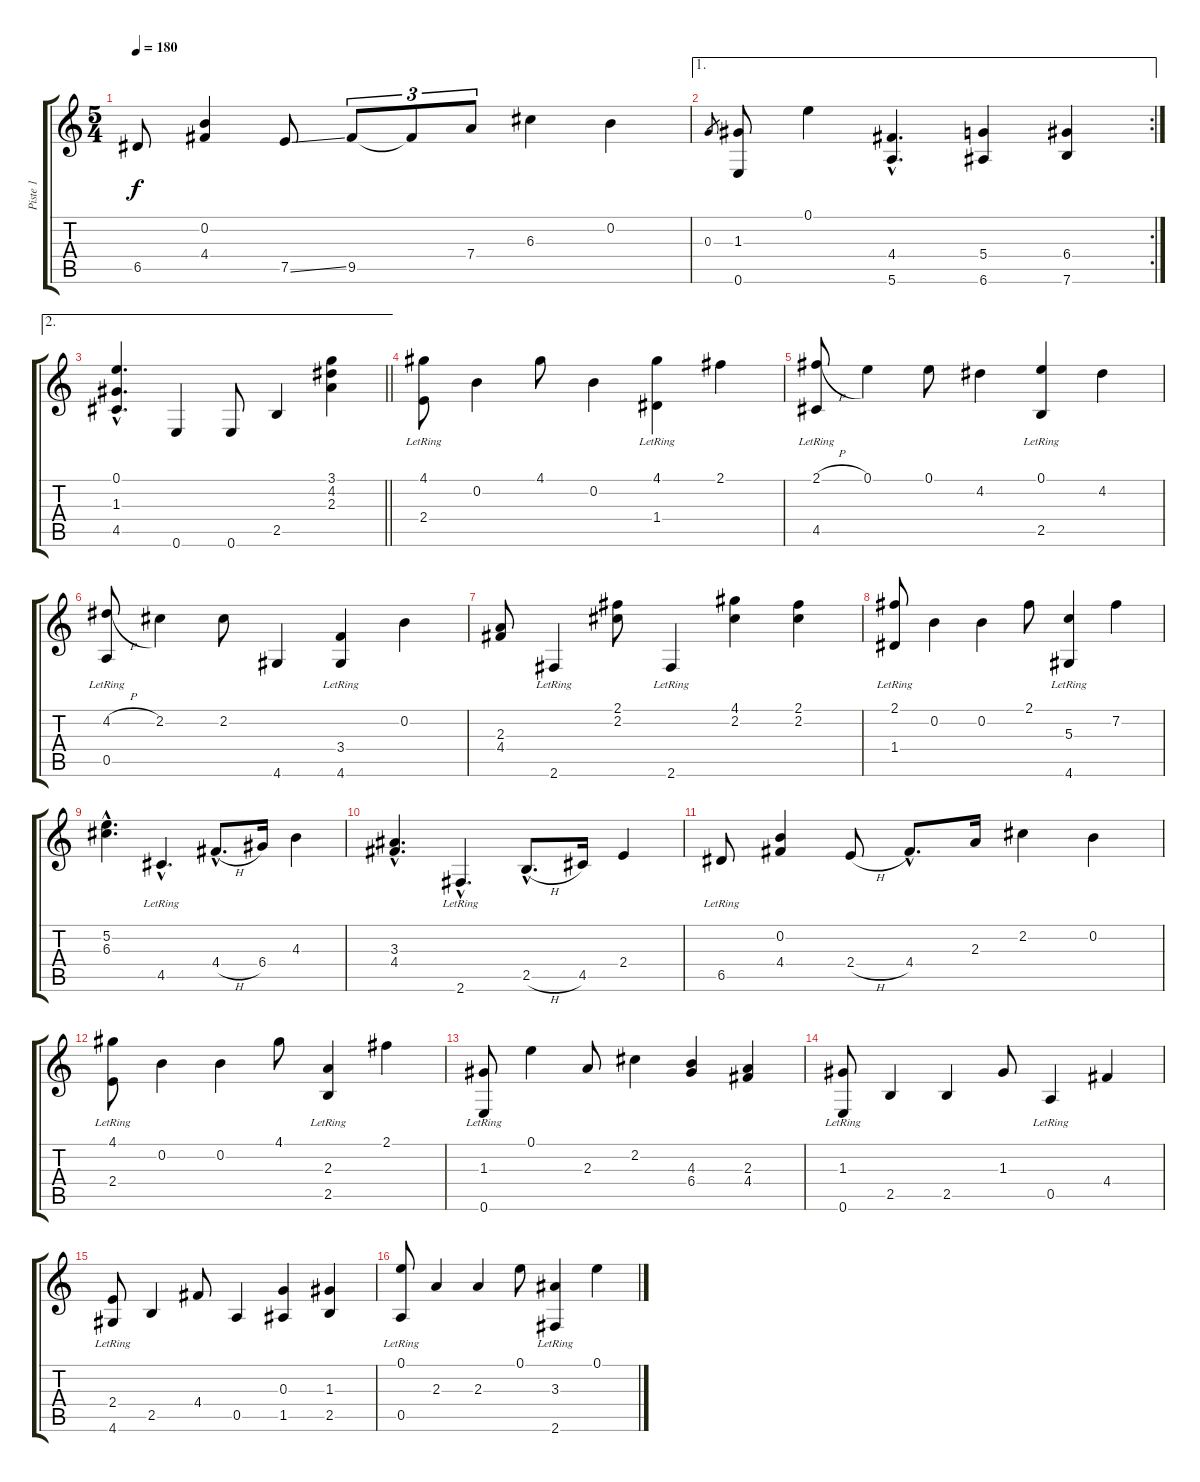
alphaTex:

\track ("Piste 1" "Piste 1") {instrument acousticguitarsteel}
\staff {score tabs}
\tuning (E4 B3 G3 D3 A2 E2) {hide}
\ts (5 4)
\tempo 180
\clef g2
\ks c
6.5.8{dy f} (0.2 4.4).4 7.5{ss}.8 9.5.8{tu (3 2)} 9.5{t}.8{tu (3 2)} 7.4.8{tu (3 2)} 6.3.4 0.2.4 |
\ae 1
\rc 2
0.3.8{gr} (1.3 0.6).8 0.1.4 (4.4{hac} 5.6{hac}).4{d} (5.4 6.6).4 (6.4 7.6).4 |
\ae 2
\barLineRight lightlight
(0.1{hac} 1.3{hac} 4.5{hac}).4{d} 0.6.4 0.6.8 2.5.4 (3.1 4.2 2.3).4 |
(4.1 2.4{lr}).8 0.2.4 4.1.8 0.2.4 (4.1 1.4{lr}).4 2.1.4 |
(2.1{h} 4.5{lr}).8 0.1.4 0.1.8 4.2.4 (0.1 2.5{lr}).4 4.2.4 |
(4.2{h} 0.5{lr}).8 2.2.4 2.2.8 4.6.4 (3.4 4.6{lr}).4 0.2.4 |
(2.3 4.4).8 2.6{lr}.4 (2.1 2.2).8 2.6{lr}.4 (4.1 2.2).4 (2.1 2.2).4 |
(2.1 1.4{lr}).8 0.2.4 0.2.4 2.1.8 (5.3 4.6{lr}).4 7.2.4 |
(5.2{hac} 6.3{hac}).4{d} 4.5{hac lr}.4{d} 4.4{h hac}.8{d} 6.4.16 4.3.4 |
(3.3{hac} 4.4{hac}).4{d} 2.6{hac lr}.4{d} 2.5{h hac}.8{d} 4.5.16 2.4.4 |
6.5{lr}.8 (0.2 4.4).4 2.4{h}.8 4.4{hac}.8{d} 2.3.16 2.2.4 0.2.4 |
(4.1 2.4{lr}).8 0.2.4 0.2.4 4.1.8 (2.3 2.5{lr}).4 2.1.4 |
(1.3 0.6{lr}).8 0.1.4 2.3.8 2.2.4 (4.3 6.4).4 (2.3 4.4).4 |
(1.3 0.6{lr}).8 2.5.4 2.5.4 1.3.8 0.5{lr}.4 4.4.4 |
(2.4 4.6{lr}).8 2.5.4 4.4.8 0.5.4 (0.3 1.5).4 (1.3 2.5).4 |
(0.1 0.5{lr}).8 2.3.4 2.3.4 0.1.8 (3.3 2.6{lr}).4 0.1.4
